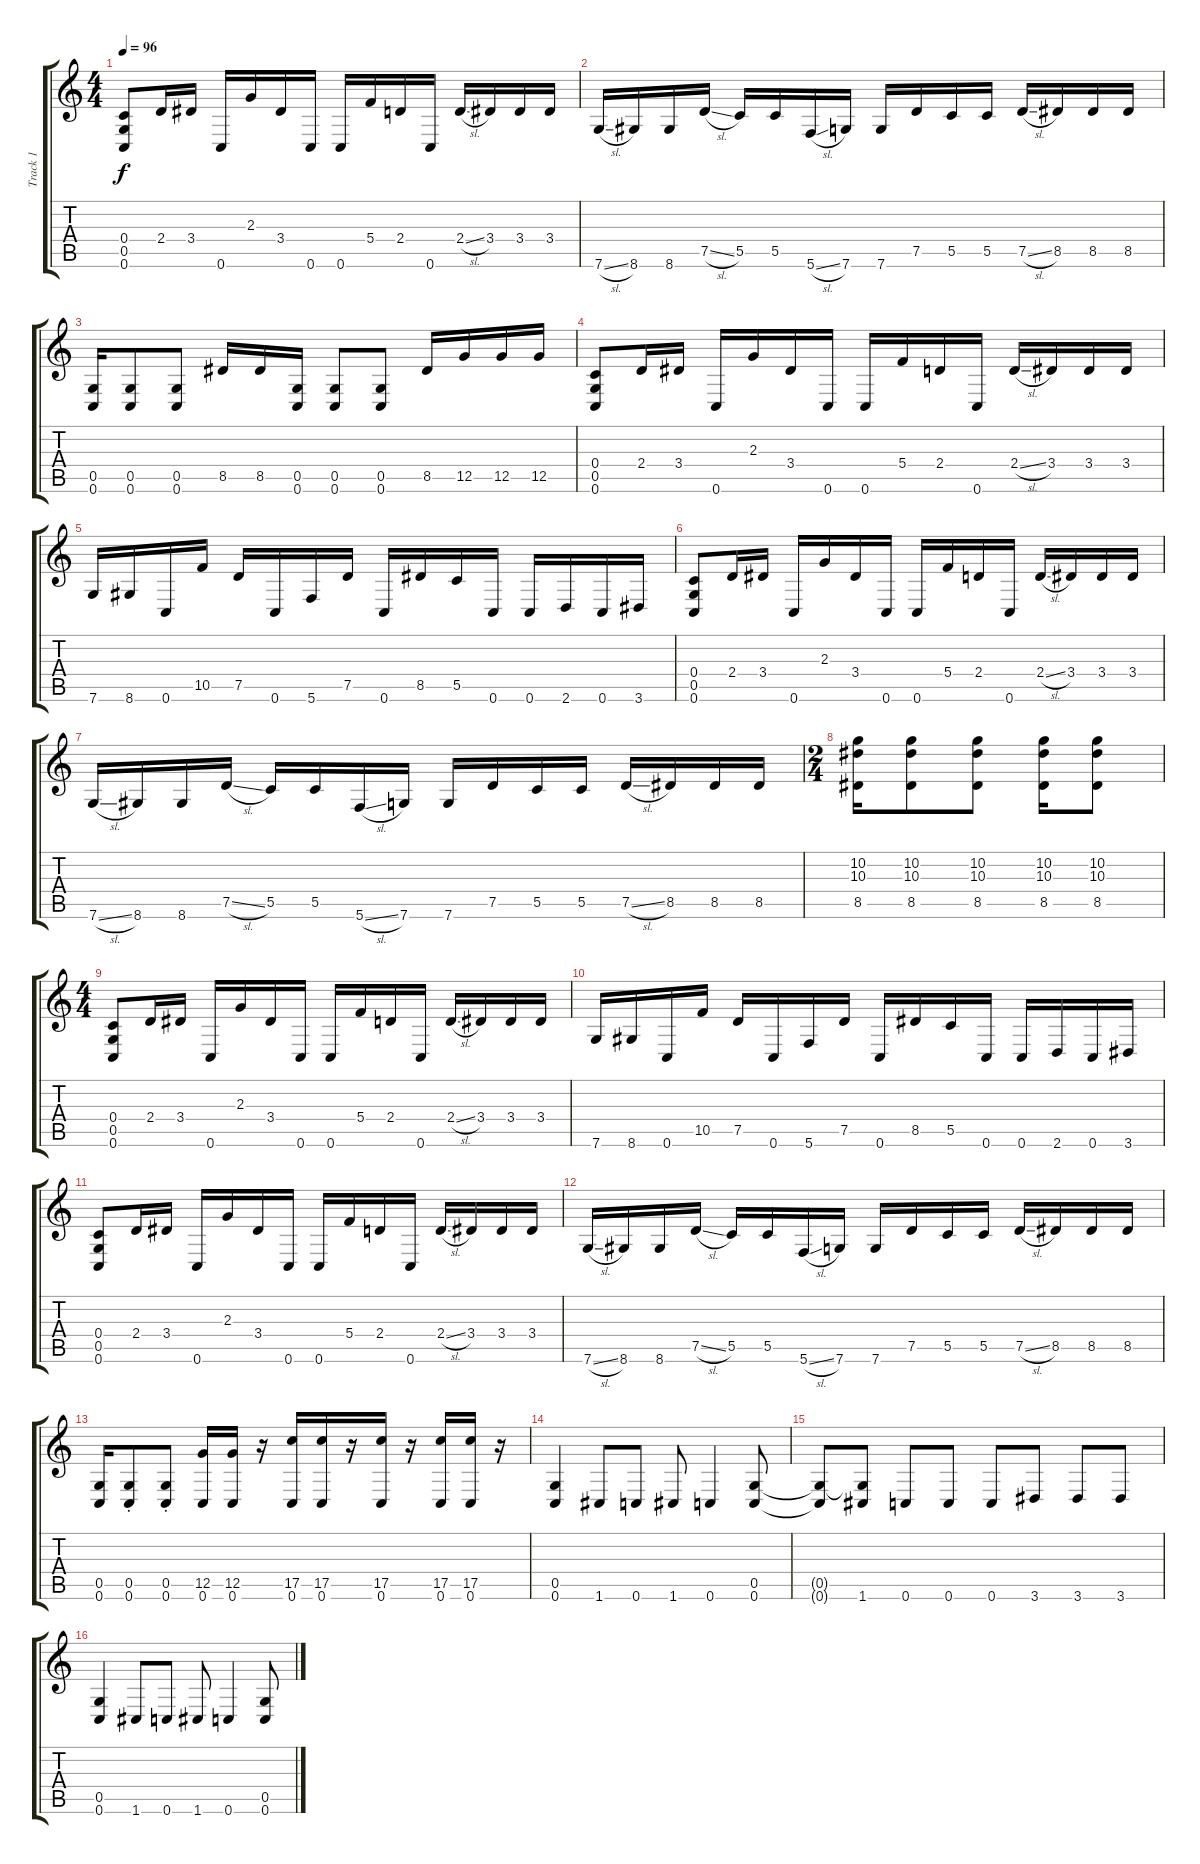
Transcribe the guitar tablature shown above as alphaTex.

\track ("Track 1" "Track 1") {instrument acousticguitarsteel}
\staff {score tabs}
\tuning (D4 A3 F3 C3 G2 C2) {hide}
\ts (4 4)
\tempo 96
\clef g2
\ks c
(0.4 0.5 0.6).8{dy f} 2.4.16 3.4.16 0.6.16 2.3.16 3.4.16 0.6.16 0.6.16 5.4.16 2.4.16 0.6.16 2.4{sl}.16 3.4.16 3.4.16 3.4.16 |
7.6{sl}.16 8.6.16 8.6.16 7.5{sl}.16 5.5.16 5.5.16 5.6{sl}.16 7.6.16 7.6.16 7.5.16 5.5.16 5.5.16 7.5{sl}.16 8.5.16 8.5.16 8.5.16 |
(0.5 0.6).16 (0.5 0.6).8 (0.5 0.6).8 8.5.16 8.5.16 (0.5 0.6).16 (0.5 0.6).8 (0.5 0.6).8 8.5.16 12.5.16 12.5.16 12.5.16 |
(0.4 0.5 0.6).8 2.4.16 3.4.16 0.6.16 2.3.16 3.4.16 0.6.16 0.6.16 5.4.16 2.4.16 0.6.16 2.4{sl}.16 3.4.16 3.4.16 3.4.16 |
7.6.16 8.6.16 0.6.16 10.5.16 7.5.16 0.6.16 5.6.16 7.5.16 0.6.16 8.5.16 5.5.16 0.6.16 0.6.16 2.6.16 0.6.16 3.6.16 |
(0.4 0.5 0.6).8 2.4.16 3.4.16 0.6.16 2.3.16 3.4.16 0.6.16 0.6.16 5.4.16 2.4.16 0.6.16 2.4{sl}.16 3.4.16 3.4.16 3.4.16 |
7.6{sl}.16 8.6.16 8.6.16 7.5{sl}.16 5.5.16 5.5.16 5.6{sl}.16 7.6.16 7.6.16 7.5.16 5.5.16 5.5.16 7.5{sl}.16 8.5.16 8.5.16 8.5.16 |
\ts (2 4)
(10.2 10.3 8.5).16 (10.2 10.3 8.5).8 (10.2 10.3 8.5).8 (10.2 10.3 8.5).16 (10.2 10.3 8.5).8 |
\ts (4 4)
(0.4 0.5 0.6).8 2.4.16 3.4.16 0.6.16 2.3.16 3.4.16 0.6.16 0.6.16 5.4.16 2.4.16 0.6.16 2.4{sl}.16 3.4.16 3.4.16 3.4.16 |
7.6.16 8.6.16 0.6.16 10.5.16 7.5.16 0.6.16 5.6.16 7.5.16 0.6.16 8.5.16 5.5.16 0.6.16 0.6.16 2.6.16 0.6.16 3.6.16 |
(0.4 0.5 0.6).8 2.4.16 3.4.16 0.6.16 2.3.16 3.4.16 0.6.16 0.6.16 5.4.16 2.4.16 0.6.16 2.4{sl}.16 3.4.16 3.4.16 3.4.16 |
7.6{sl}.16 8.6.16 8.6.16 7.5{sl}.16 5.5.16 5.5.16 5.6{sl}.16 7.6.16 7.6.16 7.5.16 5.5.16 5.5.16 7.5{sl}.16 8.5.16 8.5.16 8.5.16 |
(0.5 0.6).16 (0.5{st} 0.6{st}).8 (0.5{st} 0.6{st}).8 (12.5 0.6).16 (12.5 0.6).16 r.16 (17.5 0.6).16 (17.5 0.6).16 r.16 (17.5 0.6).16 r.16 (17.5 0.6).16 (17.5 0.6).16 r.16 |
(0.5 0.6).4 1.6.8 0.6.8 1.6.8 0.6.4 (0.5 0.6).8 |
(0.5{t} 0.6{t}).8 (0.5{t} 1.6).8 0.6.8 0.6.8 0.6.8 3.6.8 3.6.8 3.6.8 |
(0.5 0.6).4 1.6.8 0.6.8 1.6.8 0.6.4 (0.5 0.6).8
